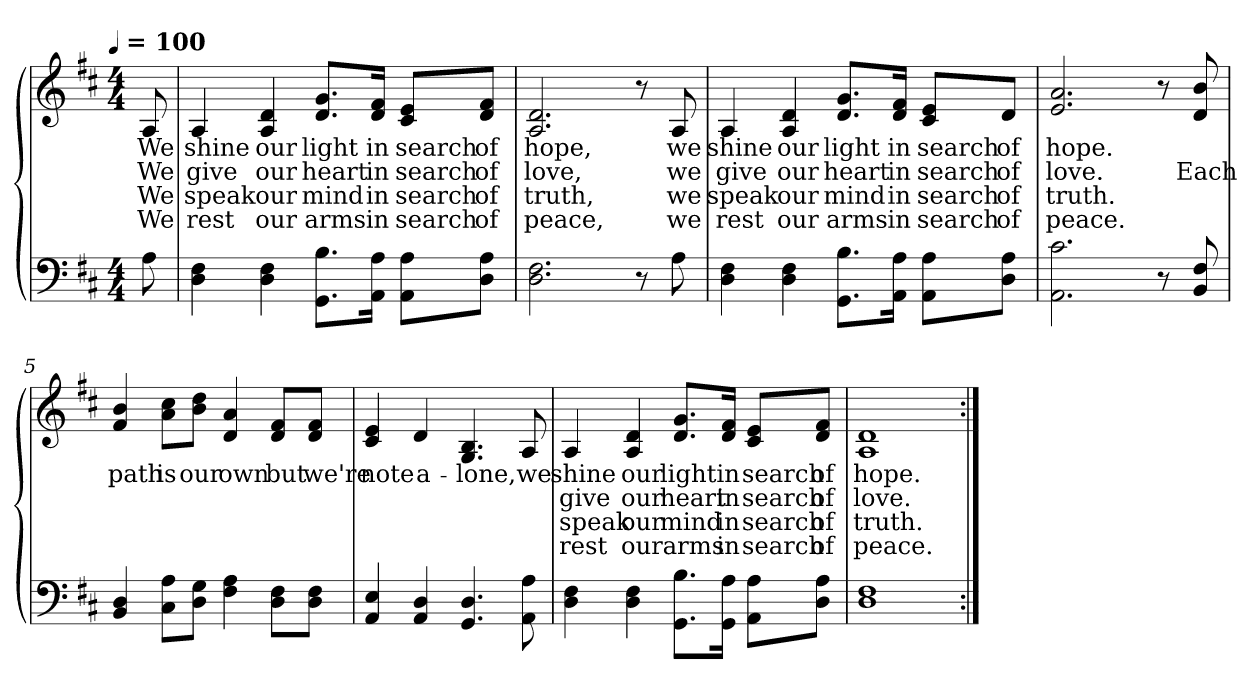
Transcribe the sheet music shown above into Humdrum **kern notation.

**kern	**kern	**text	**text	**text	**text
*part1	*part1	*part1	*part1	*part1	*part1
*staff2	*staff1	*staff1	*staff1	*staff1	*staff1
*clefF4	*clefG2	*	*	*	*
*k[f#c#]	*k[f#c#]	*	*	*	*
!!LO:TX:omd:t=[quarter] = 100
*M4/4	*M4/4	*	*	*	*
*MM100	*MM100	*	*	*	*
=	=	=	=	=	=
8A\	8A/	We	We	We	We
=1	=1	=1	=1	=1	=1
4D\ 4F#\	4A/	shine	give	speak	rest
4D\ 4F#\	4A/ 4d/	our	our	our	our
8.GG 8.BL	8.d 8.gL	light	heart	mind	arms
16AA 16AJk	16d 16f#Jk	in	in	in	in
8AA 8AL	8c# 8eL	search	search	search	search
8D 8AJ	8d 8f#J	of	of	of	of
=2	=2	=2	=2	=2	=2
2.D\ 2.F#\	2.A/ 2.d/	hope,	love,	truth,	peace,
8r	8r	.	.	.	.
8A	8A	we	we	we	we
!!LO:LB:g=z
=3	=3	=3	=3	=3	=3
4D\ 4F#\	4A/	shine	give	speak	rest
4D\ 4F#\	4A/ 4d/	our	our	our	our
8.GG 8.BL	8.d 8.gL	light	heart	mind	arms
16AA 16AJk	16d 16f#Jk	in	in	in	in
8AA 8AL	8c# 8eL	search	search	search	search
8D 8AJ	8dJ	of	of	of	of
=4	=4	=4	=4	=4	=4
2.AA\ 2.c#\	2.e/ 2.a/	hope.	love.	truth.	peace.
8r	8r	.	.	.	.
8BB/ 8F#/	8d/ 8b/	.	Each	.	.
!!LO:LB:g=z
=5	=5	=5	=5	=5	=5
4BB/ 4D/	4f#/ 4b/	path	.	.	.
8C# 8AL	8a 8cc#L	is	.	.	.
8D 8GJ	8b 8ddJ	our	.	.	.
4F#\ 4A\	4d/ 4a/	own	.	.	.
8D 8F#L	8d 8f#L	but	.	.	.
8D 8F#J	8d 8f#J	we're	.	.	.
=6	=6	=6	=6	=6	=6
4AA/ 4E/	4c#/ 4e/	note	.	.	.
4AA/ 4D/	4d/	a-	.	.	.
4.GG/ 4.D/	4.G/ 4.B/	-lone,	.	.	.
8AA\ 8A\	8A/	we	.	.	.
!!LO:LB:g=z
=7	=7	=7	=7	=7	=7
4D\ 4F#\	4A/	shine	give	speak	rest
4D\ 4F#\	4A/ 4d/	our	our	our	our
8.GG 8.BL	8.d 8.gL	light	heart	mind	arms
16GG 16AJk	16d 16f#Jk	in	in	in	in
8AA 8AL	8c# 8eL	search	search	search	search
8D 8AJ	8d 8f#J	of	of	of	of
=8	=8	=8	=8	=8	=8
*^	*^	*	*	*	*
1F#	1D	1d	1A	hope.	love.	truth.	peace.
*v	*v	*	*	*	*	*	*
*	*v	*v	*	*	*	*
=:|!	=:|!	=:|!	=:|!	=:|!	=:|!
*-	*-	*-	*-	*-	*-
